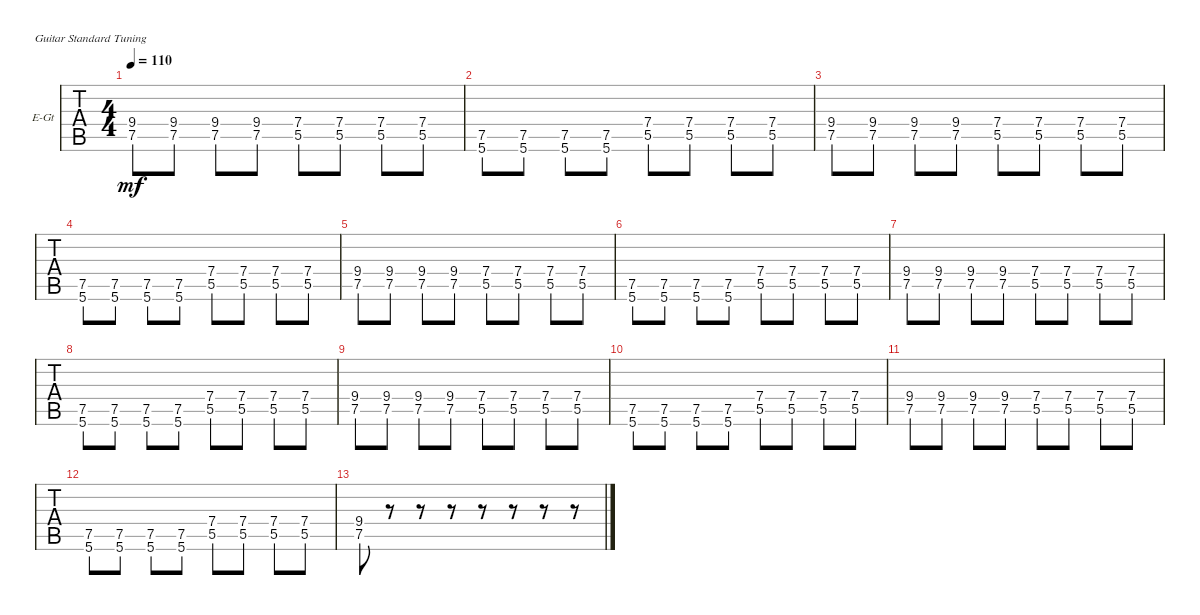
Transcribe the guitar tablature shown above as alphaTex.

\defaultSystemsLayout 4
\bracketExtendMode groupsimilarinstruments
\firstSystemTrackNameOrientation horizontal
\otherSystemsTrackNameOrientation horizontal
\track ("Electric Guitar" "E-Gt") {instrument distortionguitar}
\staff {tabs}
\tuning (E4 B3 G3 D3 A2 E2)
\ts (4 4)
\tempo 110
\clef g2
\ks c
(7.5 9.4).8{dy mf} (7.5 9.4).8 (7.5 9.4).8 (7.5 9.4).8 (5.5 7.4).8 (5.5 7.4).8 (5.5 7.4).8 (5.5 7.4).8 |
(5.6 7.5).8 (5.6 7.5).8 (5.6 7.5).8 (5.6 7.5).8 (5.5 7.4).8 (5.5 7.4).8 (5.5 7.4).8 (5.5 7.4).8 |
(7.5 9.4).8 (7.5 9.4).8 (7.5 9.4).8 (7.5 9.4).8 (5.5 7.4).8 (5.5 7.4).8 (5.5 7.4).8 (5.5 7.4).8 |
(5.6 7.5).8 (5.6 7.5).8 (5.6 7.5).8 (5.6 7.5).8 (5.5 7.4).8 (5.5 7.4).8 (5.5 7.4).8 (5.5 7.4).8 |
(7.5 9.4).8 (7.5 9.4).8 (7.5 9.4).8 (7.5 9.4).8 (5.5 7.4).8 (5.5 7.4).8 (5.5 7.4).8 (5.5 7.4).8 |
(5.6 7.5).8 (5.6 7.5).8 (5.6 7.5).8 (5.6 7.5).8 (5.5 7.4).8 (5.5 7.4).8 (5.5 7.4).8 (5.5 7.4).8 |
(7.5 9.4).8 (7.5 9.4).8 (7.5 9.4).8 (7.5 9.4).8 (5.5 7.4).8 (5.5 7.4).8 (5.5 7.4).8 (5.5 7.4).8 |
(5.6 7.5).8 (5.6 7.5).8 (5.6 7.5).8 (5.6 7.5).8 (5.5 7.4).8 (5.5 7.4).8 (5.5 7.4).8 (5.5 7.4).8 |
(7.5 9.4).8 (7.5 9.4).8 (7.5 9.4).8 (7.5 9.4).8 (5.5 7.4).8 (5.5 7.4).8 (5.5 7.4).8 (5.5 7.4).8 |
(5.6 7.5).8 (5.6 7.5).8 (5.6 7.5).8 (5.6 7.5).8 (5.5 7.4).8 (5.5 7.4).8 (5.5 7.4).8 (5.5 7.4).8 |
(7.5 9.4).8 (7.5 9.4).8 (7.5 9.4).8 (7.5 9.4).8 (5.5 7.4).8 (5.5 7.4).8 (5.5 7.4).8 (5.5 7.4).8 |
(5.6 7.5).8 (5.6 7.5).8 (5.6 7.5).8 (5.6 7.5).8 (5.5 7.4).8 (5.5 7.4).8 (5.5 7.4).8 (5.5 7.4).8 |
(7.5 9.4).8 r.8 r.8 r.8 r.8 r.8 r.8 r.8
